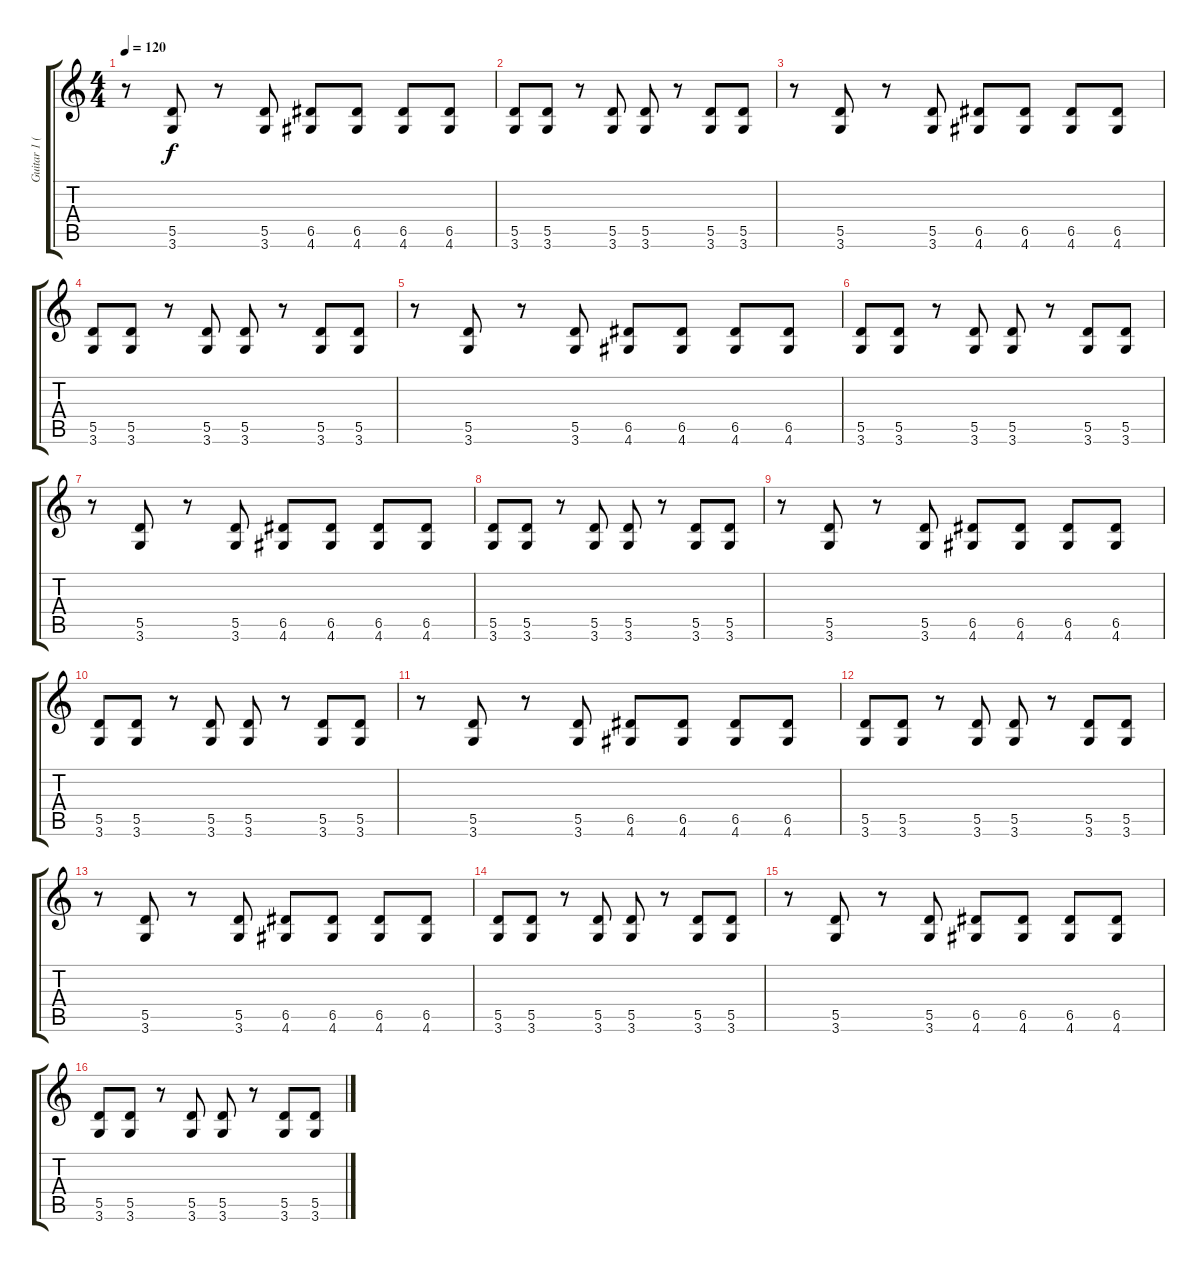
\track ("Guitar 1 (Christofer Johnsson)" "Guitar 1 (") {instrument distortionguitar}
\staff {score tabs}
\tuning (E4 B3 G3 D3 A2 E2) {hide}
\ts (4 4)
\tempo 120
\clef g2
\ks c
r.8{dy f} (5.5 3.6).8 r.8 (5.5 3.6).8 (6.5 4.6).8 (6.5 4.6).8 (6.5 4.6).8 (6.5 4.6).8 |
(5.5 3.6).8 (5.5 3.6).8 r.8 (5.5 3.6).8 (5.5 3.6).8 r.8 (5.5 3.6).8 (5.5 3.6).8 |
r.8 (5.5 3.6).8 r.8 (5.5 3.6).8 (6.5 4.6).8 (6.5 4.6).8 (6.5 4.6).8 (6.5 4.6).8 |
(5.5 3.6).8 (5.5 3.6).8 r.8 (5.5 3.6).8 (5.5 3.6).8 r.8 (5.5 3.6).8 (5.5 3.6).8 |
r.8 (5.5 3.6).8 r.8 (5.5 3.6).8 (6.5 4.6).8 (6.5 4.6).8 (6.5 4.6).8 (6.5 4.6).8 |
(5.5 3.6).8 (5.5 3.6).8 r.8 (5.5 3.6).8 (5.5 3.6).8 r.8 (5.5 3.6).8 (5.5 3.6).8 |
r.8 (5.5 3.6).8 r.8 (5.5 3.6).8 (6.5 4.6).8 (6.5 4.6).8 (6.5 4.6).8 (6.5 4.6).8 |
(5.5 3.6).8 (5.5 3.6).8 r.8 (5.5 3.6).8 (5.5 3.6).8 r.8 (5.5 3.6).8 (5.5 3.6).8 |
r.8 (5.5 3.6).8 r.8 (5.5 3.6).8 (6.5 4.6).8 (6.5 4.6).8 (6.5 4.6).8 (6.5 4.6).8 |
(5.5 3.6).8 (5.5 3.6).8 r.8 (5.5 3.6).8 (5.5 3.6).8 r.8 (5.5 3.6).8 (5.5 3.6).8 |
r.8 (5.5 3.6).8 r.8 (5.5 3.6).8 (6.5 4.6).8 (6.5 4.6).8 (6.5 4.6).8 (6.5 4.6).8 |
(5.5 3.6).8 (5.5 3.6).8 r.8 (5.5 3.6).8 (5.5 3.6).8 r.8 (5.5 3.6).8 (5.5 3.6).8 |
r.8 (5.5 3.6).8 r.8 (5.5 3.6).8 (6.5 4.6).8 (6.5 4.6).8 (6.5 4.6).8 (6.5 4.6).8 |
(5.5 3.6).8 (5.5 3.6).8 r.8 (5.5 3.6).8 (5.5 3.6).8 r.8 (5.5 3.6).8 (5.5 3.6).8 |
r.8 (5.5 3.6).8 r.8 (5.5 3.6).8 (6.5 4.6).8 (6.5 4.6).8 (6.5 4.6).8 (6.5 4.6).8 |
(5.5 3.6).8 (5.5 3.6).8 r.8 (5.5 3.6).8 (5.5 3.6).8 r.8 (5.5 3.6).8 (5.5 3.6).8
